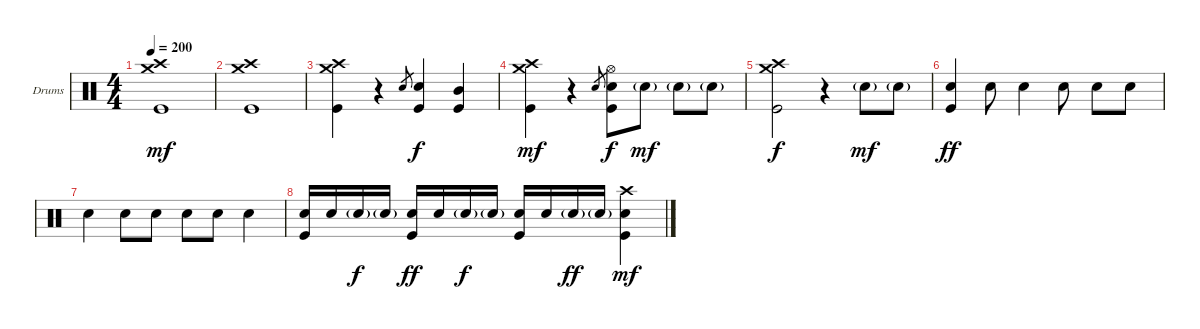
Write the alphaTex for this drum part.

\bracketExtendMode groupsimilarinstruments
\firstSystemTrackNameOrientation horizontal
\otherSystemsTrackNameOrientation horizontal
\track ("Drumkit" "Drums") {instrument percussion}
\staff {score}
\articulation defaults
\ts (4 4)
\beaming (8 2 2 2 2)
\tempo 200
\clef neutral
\ks c
("Crash medium (hit)" "Crash high (hit)" "Kick (hit)").1{dy mf} |
("Crash medium (hit)" "Crash high (hit)" "Kick (hit)").1 |
("Crash medium (hit)" "Crash high (hit)" "Kick (hit)").4 r.4 "Snare (hit) 2".8{gr} ("Snare (hit) 2" "Kick (hit)").4{dy f} ("Mid Tom (hit)" "Kick (hit)").4 |
("Crash medium (hit)" "Crash high (hit)" "Kick (hit)").4{dy mf} r.4 "Snare (hit) 2".8{gr} ("Hi-Hat (open)" "Snare (hit) 2" "Kick (hit)").8{dy f} "Snare (hit) 2"{g}.8{dy mf} "Snare (hit) 2"{g}.8 "Snare (hit) 2"{g}.8 |
("Crash medium (hit)" "Crash high (hit)" "Kick (hit)").2{dy f} r.4 "Snare (hit) 2"{g}.8{dy mf} "Snare (hit) 2"{g}.8 |
("Snare (hit) 2" "Kick (hit)").4{dy ff} "Snare (hit) 2".8 "Snare (hit) 2".4 "Snare (hit) 2".8 "Snare (hit) 2".8 "Snare (hit) 2".8 |
"Snare (hit) 2".4 "Snare (hit) 2".8 "Snare (hit) 2".8 "Snare (hit) 2".8 "Snare (hit) 2".8 "Snare (hit) 2".4 |
("Snare (hit) 2" "Kick (hit)").16 "Snare (hit) 2".16 "Snare (hit) 2"{g}.16{dy f} "Snare (hit) 2"{g}.16 ("Snare (hit) 2" "Kick (hit)").16{dy ff} "Snare (hit) 2".16 "Snare (hit) 2"{g}.16{dy f} "Snare (hit) 2"{g}.16 ("Snare (hit) 2" "Kick (hit)").16 "Snare (hit) 2".16 "Snare (hit) 2"{g}.16{dy ff} "Snare (hit) 2"{g}.16 ("Crash high (hit)" "Snare (hit) 2" "Kick (hit)").4{dy mf}
